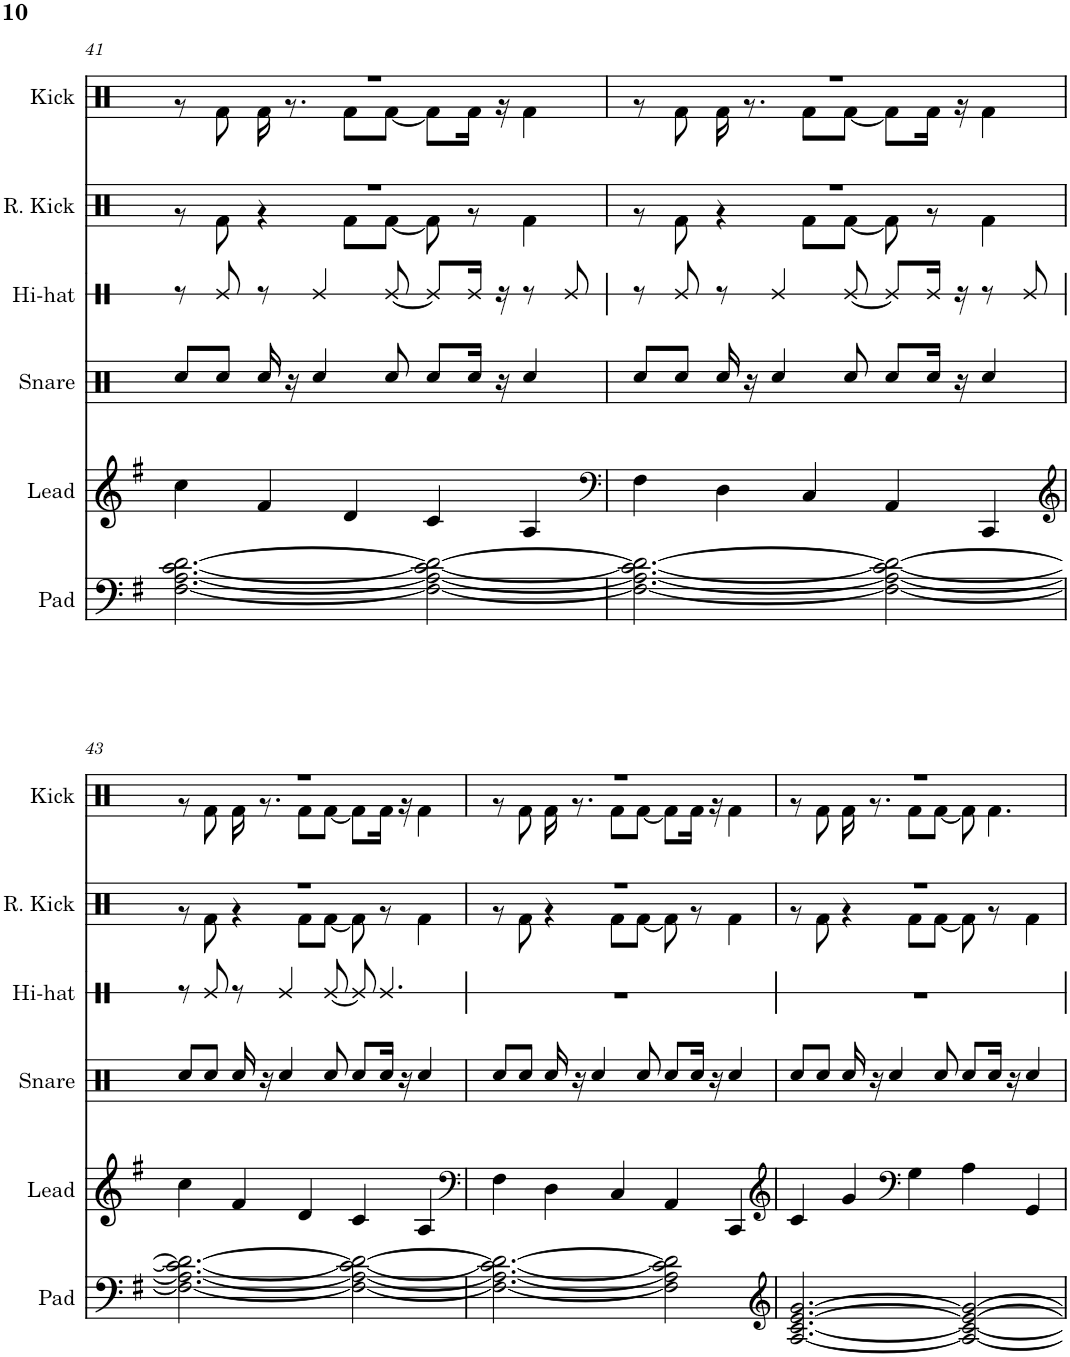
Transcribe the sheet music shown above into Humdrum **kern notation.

**kern	**kern	**kern	**kern	**kern	**kern
*part6	*part5	*part4	*part3	*part2	*part1
*staff6	*staff5	*staff4	*staff3	*staff2	*staff1
*I"Pad	*I"Lead	*I"Snare	*I"Hi-hat	*I"Reverb Kick	*I"Kick
*I'Pad	*I'Lead	*I'Snare	*I'Hi-hat	*I'R. Kick	*I'Kick
!!LO:PB:g=z
*clefF4	*clefG2	*clefX	*clefX	*clefX	*clefX
*k[f#]	*k[f#]	*k[f#]	*k[f#]	*k[f#]	*k[f#]
*M5/4	*M5/4	*M5/4	*M5/4	*M5/4	*M5/4
=41	=41	=41	=41	=41	=41
*	*	*	*	*^	*^
[2.F#\ [2.A\ [2.c\ [2.d\	4cc\	8Rcc/L	8r	4%5r	8r	4%5r	8r
.	.	8Rcc/J	8Re/	.	8Rf\	.	8Rf\
.	4f#/	16Rcc/	8r	.	4r	.	16Rf\
.	.	16r	.	.	.	.	8.r
.	.	4Rcc/	4Re/	.	.	.	.
.	4d/	.	.	.	8Rf\L	.	8Rf\L
.	.	8Rcc/	[8Re/	.	[8Rf\J	.	[8Rf\J
2F#\_ 2A\_ 2c\_ 2d\_	4c/	8Rcc/L	8Re/L]	.	8Rf\]	.	8Rf\L]
.	.	16Rcc/Jk	16Re/Jk	.	8r	.	16Rf\Jk
.	.	16r	16r	.	.	.	16r
.	4A/	4Rcc/	8r	.	4Rf\	.	4Rf\
.	.	.	8Re/	.	.	.	.
=42	=42	=42	=42	=42	=42	=42	=42
*	*clefF4	*	*	*	*	*	*
2.F#\_ 2.A\_ 2.c\_ 2.d\_	4F#\	8Rcc/L	8r	4%5r	8r	4%5r	8r
.	.	8Rcc/J	8Re/	.	8Rf\	.	8Rf\
.	4D\	16Rcc/	8r	.	4r	.	16Rf\
.	.	16r	.	.	.	.	8.r
.	.	4Rcc/	4Re/	.	.	.	.
.	4C/	.	.	.	8Rf\L	.	8Rf\L
.	.	8Rcc/	[8Re/	.	[8Rf\J	.	[8Rf\J
2F#\_ 2A\_ 2c\_ 2d\_	4AA/	8Rcc/L	8Re/L]	.	8Rf\]	.	8Rf\L]
.	.	16Rcc/Jk	16Re/Jk	.	8r	.	16Rf\Jk
.	.	16r	16r	.	.	.	16r
.	4CC/	4Rcc/	8r	.	4Rf\	.	4Rf\
.	.	.	8Re/	.	.	.	.
!!LO:LB:g=z	!!
=43	=43	=43	=43	=43	=43	=43	=43
*	*clefG2	*	*	*	*	*	*
2.F#\_ 2.A\_ 2.c\_ 2.d\_	4cc\	8Rcc/L	8r	4%5r	8r	4%5r	8r
.	.	8Rcc/J	8Re/	.	8Rf\	.	8Rf\
.	4f#/	16Rcc/	8r	.	4r	.	16Rf\
.	.	16r	.	.	.	.	8.r
.	.	4Rcc/	4Re/	.	.	.	.
.	4d/	.	.	.	8Rf\L	.	8Rf\L
.	.	8Rcc/	[8Re/	.	[8Rf\J	.	[8Rf\J
2F#\_ 2A\_ 2c\_ 2d\_	4c/	8Rcc/L	8Re/]	.	8Rf\]	.	8Rf\L]
.	.	16Rcc/Jk	4.Re/	.	8r	.	16Rf\Jk
.	.	16r	.	.	.	.	16r
.	4A/	4Rcc/	.	.	4Rf\	.	4Rf\
=44	=44	=44	=44	=44	=44	=44	=44
*	*clefF4	*	*	*	*	*	*
2.F#\_ 2.A\_ 2.c\_ 2.d\_	4F#\	8Rcc/L	4%5r	4%5r	8r	4%5r	8r
.	.	8Rcc/J	.	.	8Rf\	.	8Rf\
.	4D\	16Rcc/	.	.	4r	.	16Rf\
.	.	16r	.	.	.	.	8.r
.	.	4Rcc/	.	.	.	.	.
.	4C/	.	.	.	8Rf\L	.	8Rf\L
.	.	8Rcc/	.	.	[8Rf\J	.	[8Rf\J
2F#\] 2A\] 2c\] 2d\]	4AA/	8Rcc/L	.	.	8Rf\]	.	8Rf\L]
.	.	16Rcc/Jk	.	.	8r	.	16Rf\Jk
.	.	16r	.	.	.	.	16r
.	4CC/	4Rcc/	.	.	4Rf\	.	4Rf\
=45	=45	=45	=45	=45	=45	=45	=45
*clefG2	*clefG2	*	*	*	*	*	*
[2.A/ [2.c/ [2.e/ [2.g/	4c/	8Rcc/L	4%5r	4%5r	8r	4%5r	8r
.	.	8Rcc/J	.	.	8Rf\	.	8Rf\
.	4g/	16Rcc/	.	.	4r	.	16Rf\
.	.	16r	.	.	.	.	8.r
.	.	4Rcc/	.	.	.	.	.
*	*clefF4	*	*	*	*	*	*
.	4G\	.	.	.	8Rf\L	.	8Rf\L
.	.	8Rcc/	.	.	[8Rf\J	.	[8Rf\J
2A/_ 2c/_ 2e/_ 2g/_	4A\	8Rcc/L	.	.	8Rf\]	.	8Rf\]
.	.	16Rcc/Jk	.	.	8r	.	4.Rf\
.	.	16r	.	.	.	.	.
.	4GG/	4Rcc/	.	.	4Rf\	.	.
*	*	*	*	*v	*v	*	*
*	*	*	*	*	*v	*v
=	=	=	=	=	=
*-	*-	*-	*-	*-	*-
